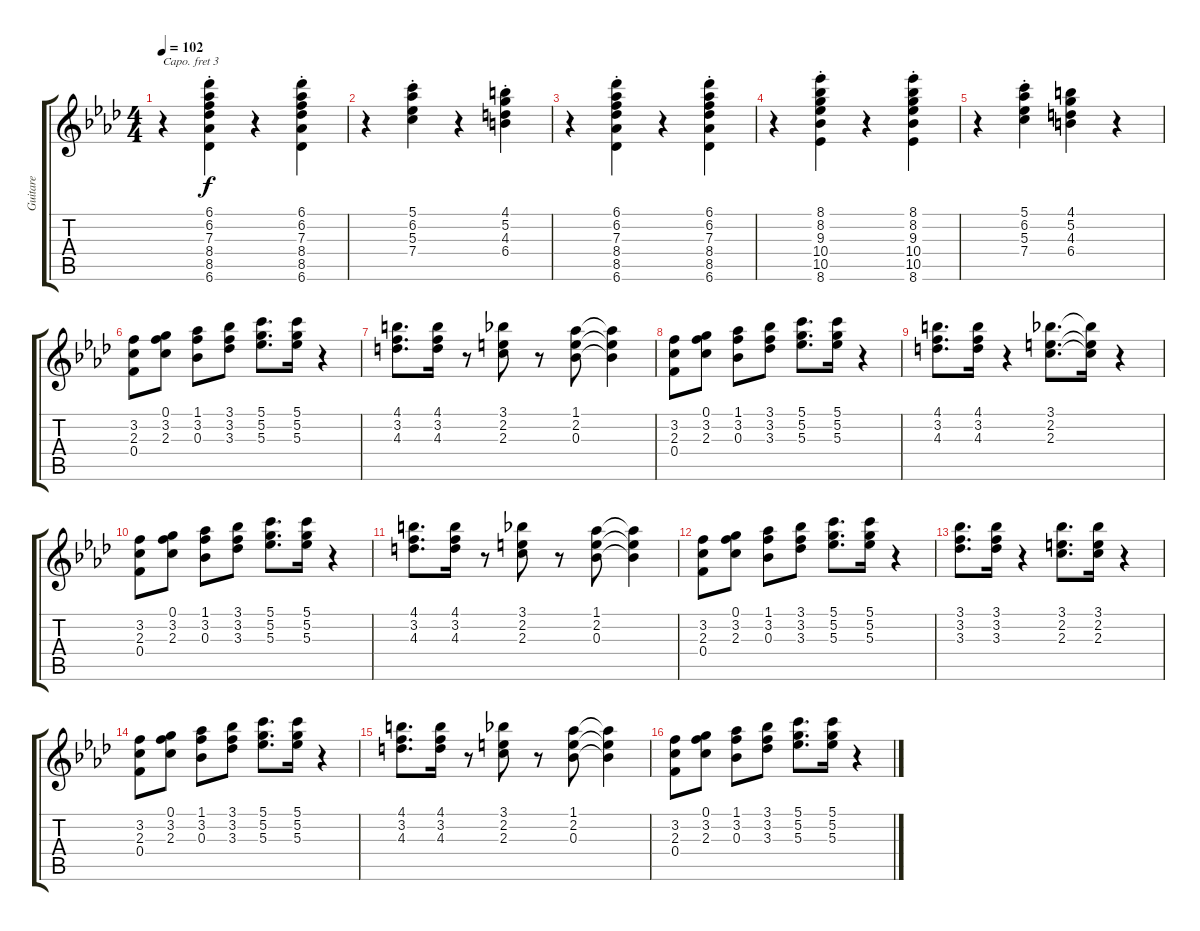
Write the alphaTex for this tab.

\track ("Guitare" "Guitare") {instrument overdrivenguitar}
\staff {score tabs}
\capo 3
\tuning (E4 B3 G3 D3 A2 E2) {hide}
\ts (4 4)
\tempo 102
\clef g2
\ks ab
r.4{dy f} (6.1{st} 6.2{st} 7.3{st} 8.4{st} 8.5{st} 6.6{st}).4 r.4 (6.1{st} 6.2{st} 7.3{st} 8.4{st} 8.5{st} 6.6{st}).4 |
r.4 (5.1{st} 6.2{st} 5.3{st} 7.4{st}).4 r.4 (4.1{st} 5.2{st} 4.3{st} 6.4{st}).4 |
r.4 (6.1{st} 6.2{st} 7.3{st} 8.4{st} 8.5{st} 6.6{st}).4 r.4 (6.1{st} 6.2{st} 7.3{st} 8.4{st} 8.5{st} 6.6{st}).4 |
r.4 (8.1{st} 8.2{st} 9.3{st} 10.4{st} 10.5{st} 8.6{st}).4 r.4 (8.1{st} 8.2{st} 9.3{st} 10.4{st} 10.5{st} 8.6{st}).4 |
r.4 (5.1{st} 6.2{st} 5.3{st} 7.4{st}).4 (4.1 5.2 4.3 6.4).4 r.4 |
(3.2 2.3 0.4).8 (0.1 3.2 2.3).8 (1.1 3.2 0.3).8 (3.1 3.2 3.3).8 (5.1 5.2 5.3).8{d} (5.1 5.2 5.3).16 r.4 |
(4.1 3.2 4.3).8{d} (4.1 3.2 4.3).16 r.8 (3.1 2.2 2.3).8 r.8 (1.1 2.2 0.3).8 (1.1{t} 2.2{t} 0.3{t}).4 |
(3.2 2.3 0.4).8 (0.1 3.2 2.3).8 (1.1 3.2 0.3).8 (3.1 3.2 3.3).8 (5.1 5.2 5.3).8{d} (5.1 5.2 5.3).16 r.4 |
(4.1 3.2 4.3).8{d} (4.1 3.2 4.3).16 r.4 (3.1 2.2 2.3).8{d} (3.1{t} 2.2{t} 2.3{t}).16 r.4 |
(3.2 2.3 0.4).8 (0.1 3.2 2.3).8 (1.1 3.2 0.3).8 (3.1 3.2 3.3).8 (5.1 5.2 5.3).8{d} (5.1 5.2 5.3).16 r.4 |
(4.1 3.2 4.3).8{d} (4.1 3.2 4.3).16 r.8 (3.1 2.2 2.3).8 r.8 (1.1 2.2 0.3).8 (1.1{t} 2.2{t} 0.3{t}).4 |
(3.2 2.3 0.4).8 (0.1 3.2 2.3).8 (1.1 3.2 0.3).8 (3.1 3.2 3.3).8 (5.1 5.2 5.3).8{d} (5.1 5.2 5.3).16 r.4 |
(3.1 3.2 3.3).8{d} (3.1 3.2 3.3).16 r.4 (3.1 2.2 2.3).8{d} (3.1 2.2 2.3).16 r.4 |
(3.2 2.3 0.4).8 (0.1 3.2 2.3).8 (1.1 3.2 0.3).8 (3.1 3.2 3.3).8 (5.1 5.2 5.3).8{d} (5.1 5.2 5.3).16 r.4 |
(4.1 3.2 4.3).8{d} (4.1 3.2 4.3).16 r.8 (3.1 2.2 2.3).8 r.8 (1.1 2.2 0.3).8 (1.1{t} 2.2{t} 0.3{t}).4 |
(3.2 2.3 0.4).8 (0.1 3.2 2.3).8 (1.1 3.2 0.3).8 (3.1 3.2 3.3).8 (5.1 5.2 5.3).8{d} (5.1 5.2 5.3).16 r.4
